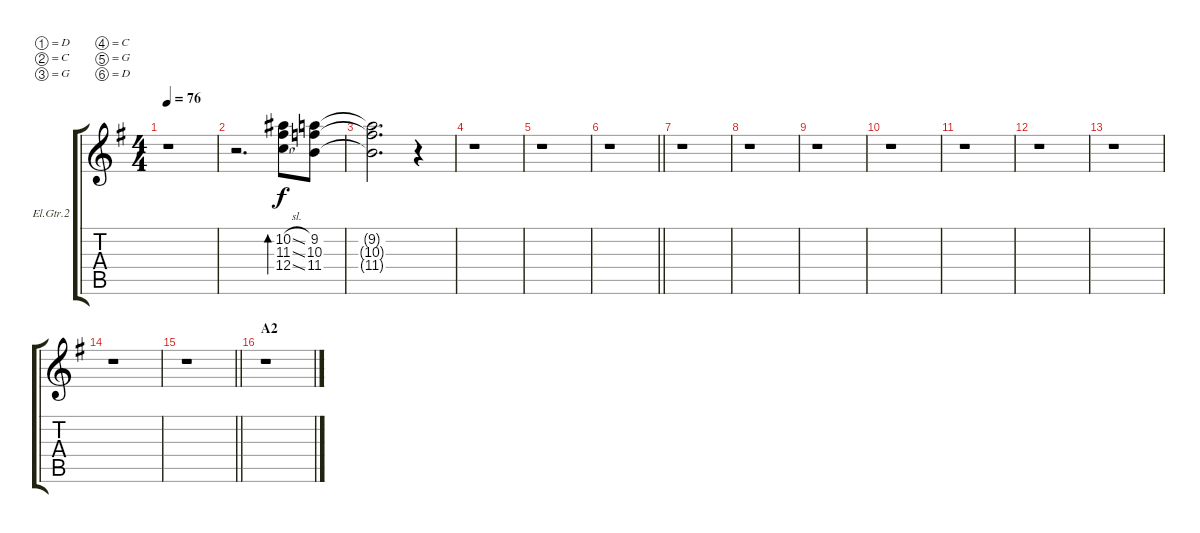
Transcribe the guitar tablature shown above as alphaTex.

\bracketExtendMode groupsimilarinstruments
\firstSystemTrackNameOrientation horizontal
\otherSystemsTrackNameOrientation horizontal
\track ("Electric guitar, slides" "El.Gtr.2") {instrument electricguitarjazz}
\staff {score tabs}
\tuning (D4 C4 G3 C3 G2 D2)
\ts (4 4)
\tempo 76
\clef g2
\ks g
r.1{dy f} |
r.2{d} (10.2{sl} 11.3{sl} 12.4{sl}).8{bd 119} (9.2 10.3 11.4).8 |
(9.2{t} 10.3{t} 11.4{t}).2{d} r.4 |
r.1 |
r.1 |
\barLineRight lightlight
r.1 |
\section ("" "")
r.1 |
r.1 |
r.1 |
r.1 |
r.1 |
r.1 |
r.1 |
r.1 |
\barLineRight lightlight
r.1 |
\section ("" "A2")
r.1
